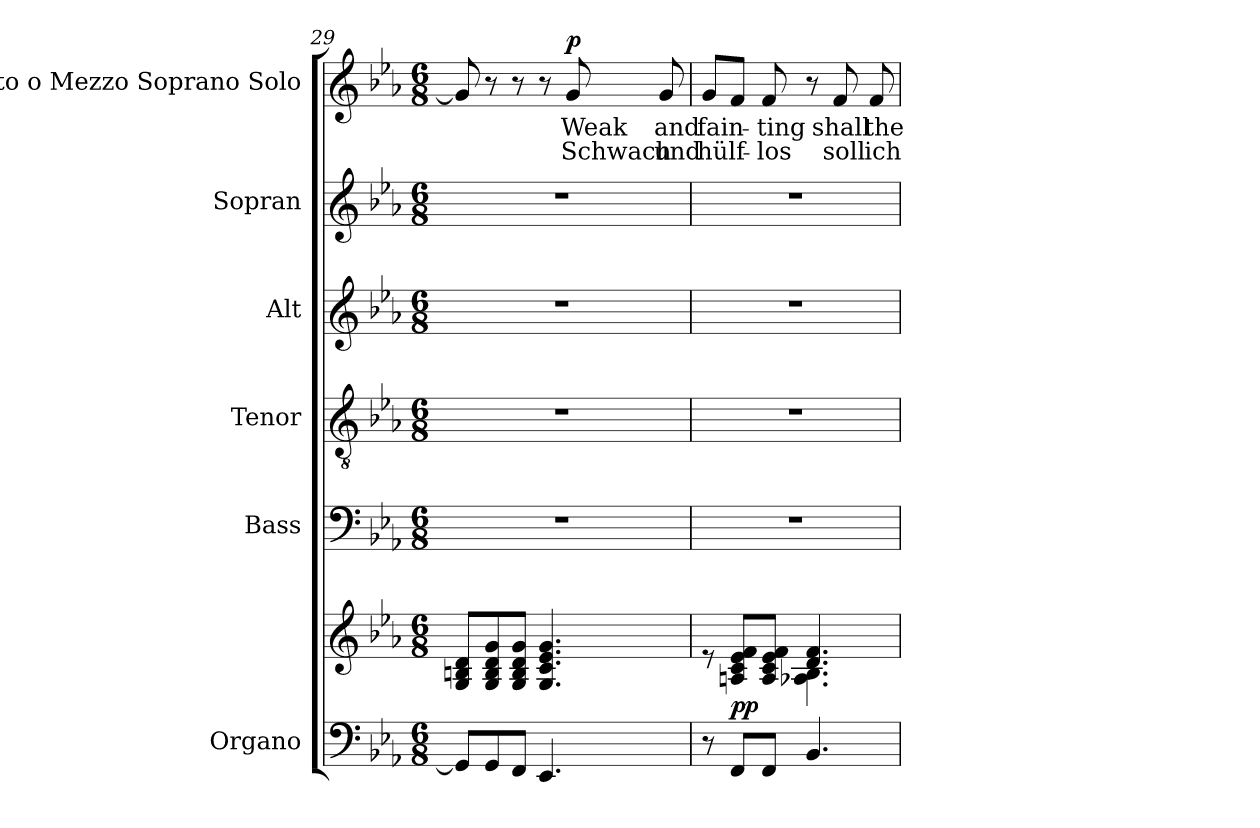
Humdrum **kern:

**kern	**kern	**dynam	**kern	**kern	**kern	**kern	**kern	**text	**text	**dynam
*part6	*part6	*part6	*part5	*part4	*part3	*part2	*part1	*part1	*part1	*part1
*staff7	*staff6	*staff6/7	*staff5	*staff4	*staff3	*staff2	*staff1	*staff1	*staff1	*staff1
*I"Organo	*	*	*I"Bass	*I"Tenor	*I"Alt	*I"Sopran	*I"Alto o Mezzo Soprano Solo	*	*	*
*	*	*	*I'B	*I'T	*I'A	*I'S	*I'S o l o	*	*	*
!!LO:PB:g=z
*clefF4	*clefG2	*	*clefF4	*clefGv2	*clefG2	*clefG2	*clefG2	*	*	*
*k[b-e-a-]	*k[b-e-a-]	*	*k[b-e-a-]	*k[b-e-a-]	*k[b-e-a-]	*k[b-e-a-]	*k[b-e-a-]	*	*	*
*E-:	*E-:	*	*E-:	*E-:	*E-:	*E-:	*E-:	*	*	*
*M6/8	*M6/8	*	*M6/8	*M6/8	*M6/8	*M6/8	*M6/8	*	*	*
=29	=29	=29	=29	=29	=29	=29	=29	=29	=29	=29
8GG/L]	8G/ 8Bn/ 8d/L	.	2.r	2.r	2.r	2.r	8g/]	.	.	.
8GG/	8G/ 8B/ 8d/ 8g/	.	.	.	.	.	8r	.	.	.
8FF/J	8G/ 8B/ 8d/ 8g/J	.	.	.	.	.	8r	.	.	.
4.EE-/	4.G/ 4.c/ 4.e-/ 4.g/	.	.	.	.	.	8r	.	.	.
!	!	!	!	!	!	!	!	!	!	!LO:DY:a
.	.	.	.	.	.	.	8g/	Weak	Schwach	p
.	.	.	.	.	.	.	8g/	and	und	.
=30	=30	=30	=30	=30	=30	=30	=30	=30	=30	=30
*	*^	*	*	*	*	*	*	*	*	*
8r	8re	4.ryy	.	2.r	2.r	2.r	2.r	8g/L	fain-	hülf-	.
!	!	!	!LO:DY:a=2	!	!	!	!	!	!	!	!
8FF/L	8An/ 8c/ 8e-/ 8f/L	.	pp	.	.	.	.	8f/J	.	.	.
8FF/J	8A/ 8c/ 8e-/ 8f/J	.	.	.	.	.	.	8f/	-ting	-los	.
4.BB-/	4.d/ 4.f/	4.A-X\ 4.B-\	.	.	.	.	.	8r	.	.	.
.	.	.	.	.	.	.	.	8f/	shall	soll	.
.	.	.	.	.	.	.	.	8f/	the	ich	.
*	*v	*v	*	*	*	*	*	*	*	*	*
=	=	=	=	=	=	=	=	=	=	=
*-	*-	*-	*-	*-	*-	*-	*-	*-	*-	*-
